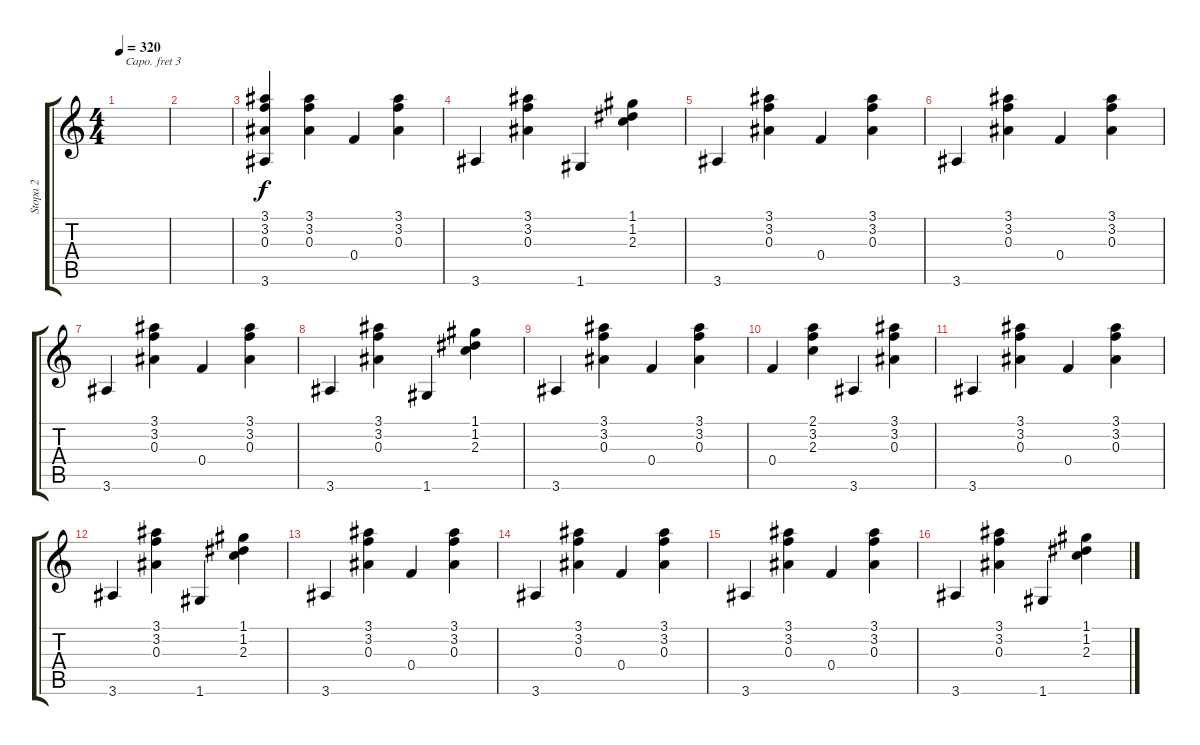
\track ("Stopa 2" "Stopa 2") {instrument acousticguitarnylon}
\staff {score tabs}
\capo 3
\tuning (E4 B3 G3 D3 A2 E2) {hide}
\ts (4 4)
\tempo 320
\clef g2
\ks c
|
|
(3.1 3.2 0.3 3.6).4 (3.1 3.2 0.3).4 0.4.4 (3.1 3.2 0.3).4 |
3.6.4 (3.1 3.2 0.3).4 1.6.4 (1.1 1.2 2.3).4 |
3.6.4 (3.1 3.2 0.3).4 0.4.4 (3.1 3.2 0.3).4 |
3.6.4 (3.1 3.2 0.3).4 0.4.4 (3.1 3.2 0.3).4 |
3.6.4 (3.1 3.2 0.3).4 0.4.4 (3.1 3.2 0.3).4 |
3.6.4 (3.1 3.2 0.3).4 1.6.4 (1.1 1.2 2.3).4 |
3.6.4 (3.1 3.2 0.3).4 0.4.4 (3.1 3.2 0.3).4 |
0.4.4 (2.1 3.2 2.3).4 3.6.4 (3.1 3.2 0.3).4 |
3.6.4 (3.1 3.2 0.3).4 0.4.4 (3.1 3.2 0.3).4 |
3.6.4 (3.1 3.2 0.3).4 1.6.4 (1.1 1.2 2.3).4 |
3.6.4 (3.1 3.2 0.3).4 0.4.4 (3.1 3.2 0.3).4 |
3.6.4 (3.1 3.2 0.3).4 0.4.4 (3.1 3.2 0.3).4 |
3.6.4 (3.1 3.2 0.3).4 0.4.4 (3.1 3.2 0.3).4 |
3.6.4 (3.1 3.2 0.3).4 1.6.4 (1.1 1.2 2.3).4
